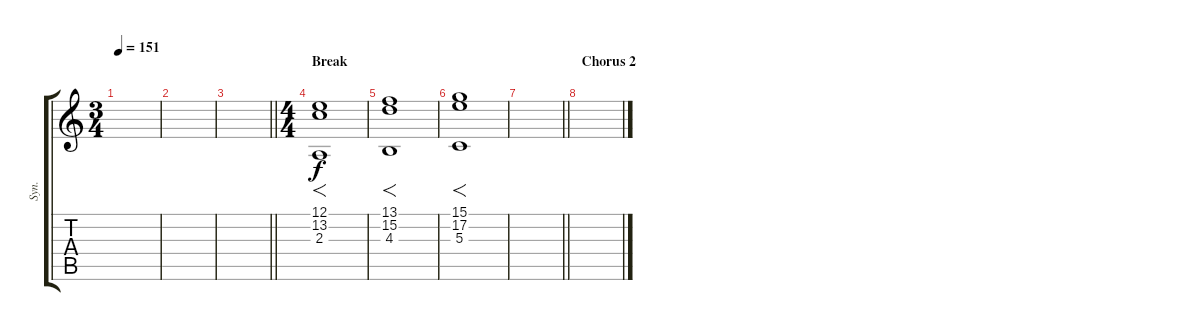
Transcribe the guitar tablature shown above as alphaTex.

\track ("Syn." "Syn.") {instrument choiraahs}
\staff {score tabs}
\tuning (E4 B3 G3 D3 A2 E2) {hide}
\ts (3 4)
\tempo 151
\clef g2
\ks c
|
|
\barLineRight lightlight
|
\ts (4 4)
\section ("" "Break")
(12.1 13.2 2.3).1{f} |
(13.1 15.2 4.3).1{f} |
(15.1 17.2 5.3).1{f} |
\barLineRight lightlight
|
\section ("" "Chorus 2")
